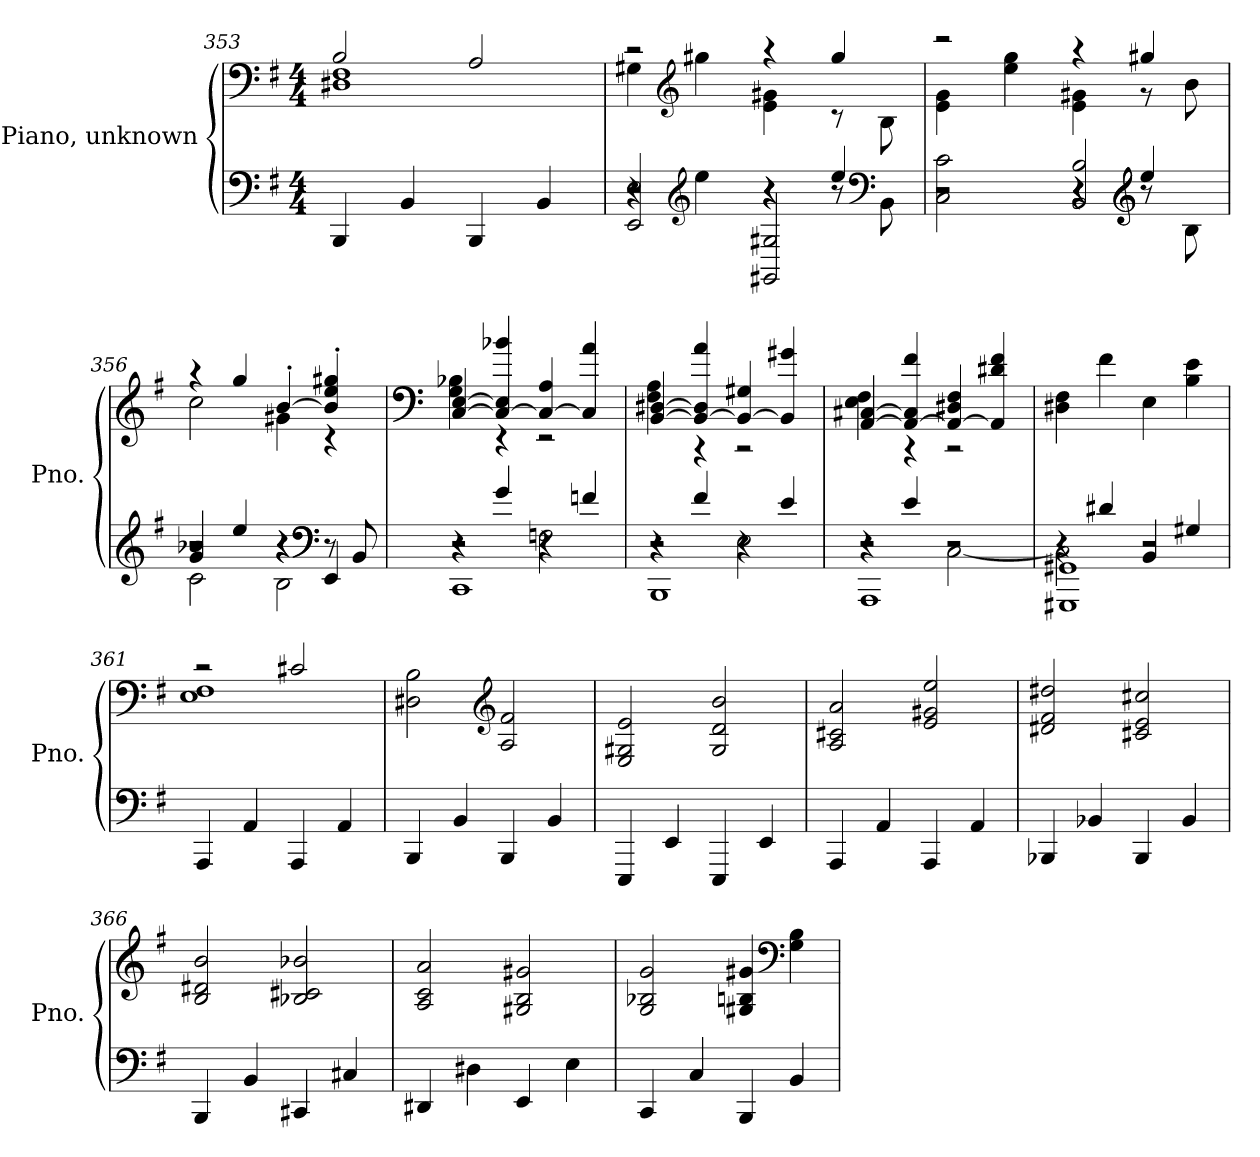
**kern	**kern
*part1	*part1
*staff2	*staff1
*I"Piano, unknown	*
*I'Pno.	*
*clefF4	*clefF4
*k[f#]	*k[f#]
*M4/4	*M4/4
=353	=353
*	*^
4BBB/	2B/	1D#X 1F#
4BB/	.	.
4BBB/	2A/	.
4BB/	.	.
!!LO:LB:g=z	!!
=354	=354	=354
*^	*	*
*	*^	*	*
2r	4r	2EE/ 2E/	2r	4G#X\
*clefG2	*	*	*clefG2	*
.	4ee\	.	.	4gg#X\
4r	4r	2GG#X/ 2G#X/	4r	4e\ 4g#X\
4ee/	8r	.	4gg#/	8r
*clefF4	*	*	*	*
.	8BB\	.	.	8B\
=355	=355	=355	=355	=355
2r	2C\ 2c\	2r	2r	4e\ 4g\
.	.	.	.	4ee\ 4gg\
4r	4r	2BB/ 2B/	4r	4e\ 4g#X\
*clefG2	*	*	*	*
4ee/	8r	.	4gg#X/	8r
.	8B\	.	.	8b\
=356	=356	=356	=356	=356
4g/ 4b-X/	2c\	2r	4r	2cc\
4ee/	.	.	4gg/	.
4r	2B\	4r	[4b'/	4g#X\
*clefF4	*	*	*	*
8r	.	4EE/	4b/]' 4ee/' 4gg#X/'	4r
8BB/	.	.	.	.
=357	=357	=357	=357	=357
*	*	*	*clefF4	*
4r	2r	1CC	[4C/ [4E/	4G\ 4B-X\
4g/	.	.	4C/_ 4E/] 4b-X/	4r
4r	2Fn\	.	4C/_ 4A/	2r
4fn/	.	.	4C/] 4a/	.
!!LO:PB:g=z	!!
=358	=358	=358	=358	=358
4r	2r	1BBB	[4BB/ [4D#X/	4F#\ 4A\
4f#/	.	.	4BB/_ 4D#/] 4a/	4r
4r	2E\	.	4BB/_ 4G#X/	2r
4e/	.	.	4BB/] 4g#X/	.
=359	=359	=359	=359	=359
4r	2r	1AAA	[4AA/ [4C#X/	4E\ 4F#\
4e/	.	.	4AA/_ 4C#/] 4f#/	4r
2r	[2C\	.	4AA/_ 4D#X/ 4F#/	2r
.	.	.	4AA/] 4d#X/ 4f#/	.
*	*	*	*v	*v
=360	=360	=360	=360
4r	2C\]	1GGG#X 1GG#X	4D#X\ 4F#\
4d#X/	.	.	4f#\
4BB/	2r	.	4E\
4G#X/	.	.	4B\ 4e\
*v	*v	*v	*
=361	=361
*	*^
4AAA/	2r	1E 1F#
4AA/	.	.
4AAA/	2c#X/	.
4AA/	.	.
*	*v	*v
=362	=362
4BBB/	2D#X\ 2B\
4BB/	.
*	*clefG2
4BBB/	2A/ 2f#/
4BB/	.
=363	=363
4EEE/	2E/ 2G#X/ 2e/
4EE/	.
4EEE/	2G#/ 2d/ 2b/
4EE/	.
!!LO:LB:g=z
=364	=364
4AAA/	2A/ 2c#X/ 2a/
4AA/	.
4AAA/	2e/ 2g#X/ 2ee/
4AA/	.
=365	=365
4BBB-X/	2d#X/ 2f#/ 2dd#X/
4BB-X/	.
4BBB-/	2c#X/ 2e/ 2cc#X/
4BB-/	.
=366	=366
4BBB/	2B/ 2d#X/ 2b/
4BB/	.
4CC#X/	2B-X/ 2c#X/ 2b-X/
4C#X/	.
=367	=367
4DD#X/	2A/ 2c/ 2a/
4D#X\	.
4EE/	2G#X/ 2B/ 2g#X/
4E\	.
=368	=368
4CC/	2G/ 2B-X/ 2g/
4C/	.
4BBB/	4G#X/ 4Bn/ 4g#X/
*	*clefF4
4BB/	4G#\ 4B\
=	=
*-	*-
